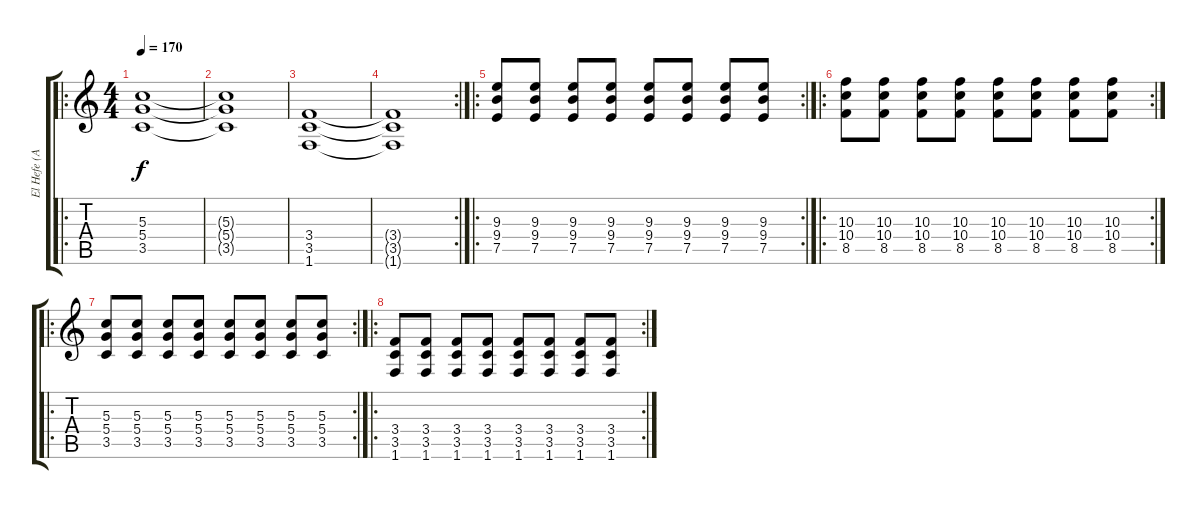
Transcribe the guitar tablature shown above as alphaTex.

\track ("El Hefe (Ac. Guitar)" "El Hefe (A") {instrument acousticguitarnylon}
\staff {score tabs}
\tuning (E4 B3 G3 D3 A2 E2) {hide}
\ro
\ts (4 4)
\tempo 170
\clef g2
\ks c
(5.3 5.4 3.5).1{dy f} |
(5.3{t} 5.4{t} 3.5{t}).1 |
(3.4 3.5 1.6).1 |
\rc 2
(3.4{t} 3.5{t} 1.6{t}).1 |
\ro
\rc 2
(9.3 9.4 7.5).8 (9.3 9.4 7.5).8 (9.3 9.4 7.5).8 (9.3 9.4 7.5).8 (9.3 9.4 7.5).8 (9.3 9.4 7.5).8 (9.3 9.4 7.5).8 (9.3 9.4 7.5).8 |
\ro
\rc 2
(10.3 10.4 8.5).8 (10.3 10.4 8.5).8 (10.3 10.4 8.5).8 (10.3 10.4 8.5).8 (10.3 10.4 8.5).8 (10.3 10.4 8.5).8 (10.3 10.4 8.5).8 (10.3 10.4 8.5).8 |
\ro
\rc 2
(5.3 5.4 3.5).8 (5.3 5.4 3.5).8 (5.3 5.4 3.5).8 (5.3 5.4 3.5).8 (5.3 5.4 3.5).8 (5.3 5.4 3.5).8 (5.3 5.4 3.5).8 (5.3 5.4 3.5).8 |
\ro
\rc 2
(3.4 3.5 1.6).8 (3.4 3.5 1.6).8 (3.4 3.5 1.6).8 (3.4 3.5 1.6).8 (3.4 3.5 1.6).8 (3.4 3.5 1.6).8 (3.4 3.5 1.6).8 (3.4 3.5 1.6).8
